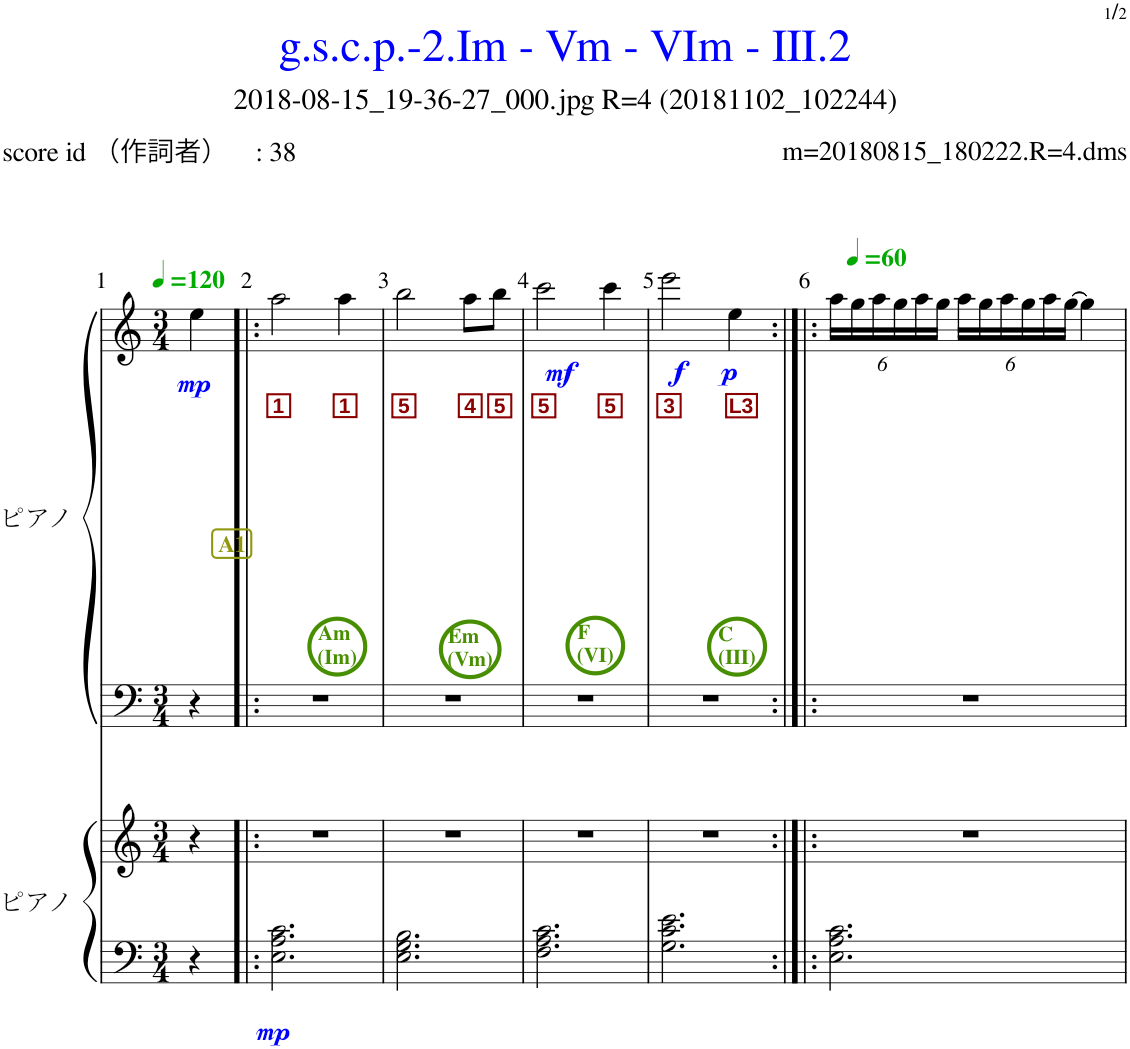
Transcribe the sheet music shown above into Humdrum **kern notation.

**kern	**kern	**dynam	**kern	**kern	**text	**text	**dynam
*part2	*part2	*part2	*part1	*part1	*part1	*part1	*part1
*staff4	*staff3	*staff3/4	*staff2	*staff1	*staff1	*staff1	*staff1/2
*I"ピアノ	*	*	*I"ピアノ	*	*	*	*
*clefF4	*clefG2	*	*clefF4	*clefG2	*	*	*
*k[]	*k[]	*	*k[]	*k[]	*	*	*
*M3/4	*M3/4	*	*M3/4	*M3/4	*	*	*
*MM120	*MM120	*	*MM120	*MM120	*	*	*
=1	=1	=1	=1	=1	=1	=1	=1
!	!	!	!	!	!	!	!LO:DY:b
4r	4r	.	4r	4ee\	.	.	mp
!!LO:REH:place=s1:b:B:cj:color=#91980E:fs=11:t=A1
=2!|:	=2!|:	=2!|:	=2!|:	=2!|:	=2!|:	=2!|:	=2!|:
!	!	!	!	!LO:TX:b:B:color=#478E00:t=Am	!	!	!
!	!	!	!	!LO:TX:b:t=(Im)	!	!	!
!	!	!LO:DY:b=2	!	!	!	!LO:LY:b:color=#8B0000	!
2.E\ 2.A\ 2.c\	2.r	mp	2.r	2aa\	.	1	.
!	!	!	!	!	!	!LO:LY:b:color=#8B0000	!
.	.	.	.	4aa\	.	1	.
=3	=3	=3	=3	=3	=3	=3	=3
!	!	!	!	!LO:TX:b:B:color=#478E00:t=Em	!	!	!
!	!	!	!	!LO:TX:b:t=(Vm)	!	!	!
!	!	!	!	!	!	!LO:LY:b:color=#8B0000	!
2.E\ 2.G\ 2.B\	2.r	.	2.r	2bb\	.	5	.
!	!	!	!	!	!	!LO:LY:b:color=#8B0000	!
.	.	.	.	8aa\L	.	4	.
!	!	!	!	!	!	!LO:LY:b:color=#8B0000	!
.	.	.	.	8bb\J	.	5	.
=4	=4	=4	=4	=4	=4	=4	=4
!	!	!	!	!LO:TX:b:B:color=#478E00:t=F	!	!	!
!	!	!	!	!LO:TX:b:t=(VI)	!	!	!
!	!	!	!	!	!	!LO:LY:b:color=#8B0000	!LO:DY:b
2.F\ 2.A\ 2.c\	2.r	.	2.r	2ccc\	.	5	mf
!	!	!	!	!	!	!LO:LY:b:color=#8B0000	!
.	.	.	.	4ccc\	.	5	.
=5	=5	=5	=5	=5	=5	=5	=5
!	!	!	!	!LO:TX:b:B:color=#478E00:t=C	!	!	!
!	!	!	!	!LO:TX:b:t=(Ⅲ)	!	!	!
!	!	!	!	!	!	!LO:LY:b:color=#8B0000	!LO:DY:b
2.G\ 2.c\ 2.e\	2.r	.	2.r	2eee\	.	3	f
!	!	!	!	!	!	!LO:LY:b:color=#8B0000	!LO:DY:b
.	.	.	.	4ee\	.	L3	p
=6:|!|:	=6:|!|:	=6:|!|:	=6:|!|:	=6:|!|:	=6:|!|:	=6:|!|:	=6:|!|:
*	*	*	*	*Xbrackettup	*	*	*
*	*	*	*	*MM60	*	*	*
2.E\ 2.A\ 2.c\	2.r	.	2.r	24aa\LL	.	.	.
.	.	.	.	24gg\	.	.	.
.	.	.	.	24aa\	.	.	.
.	.	.	.	24gg\	.	.	.
.	.	.	.	24aa\	.	.	.
.	.	.	.	24gg\JJ	.	.	.
.	.	.	.	24aa\LL	.	.	.
.	.	.	.	24gg\	.	.	.
.	.	.	.	24aa\	.	.	.
.	.	.	.	24gg\	.	.	.
.	.	.	.	24aa\	.	.	.
.	.	.	.	[24gg\JJ	.	.	.
.	.	.	.	4gg\]	.	.	.
=	=	=	=	=	=	=	=
*-	*-	*-	*-	*-	*-	*-	*-
